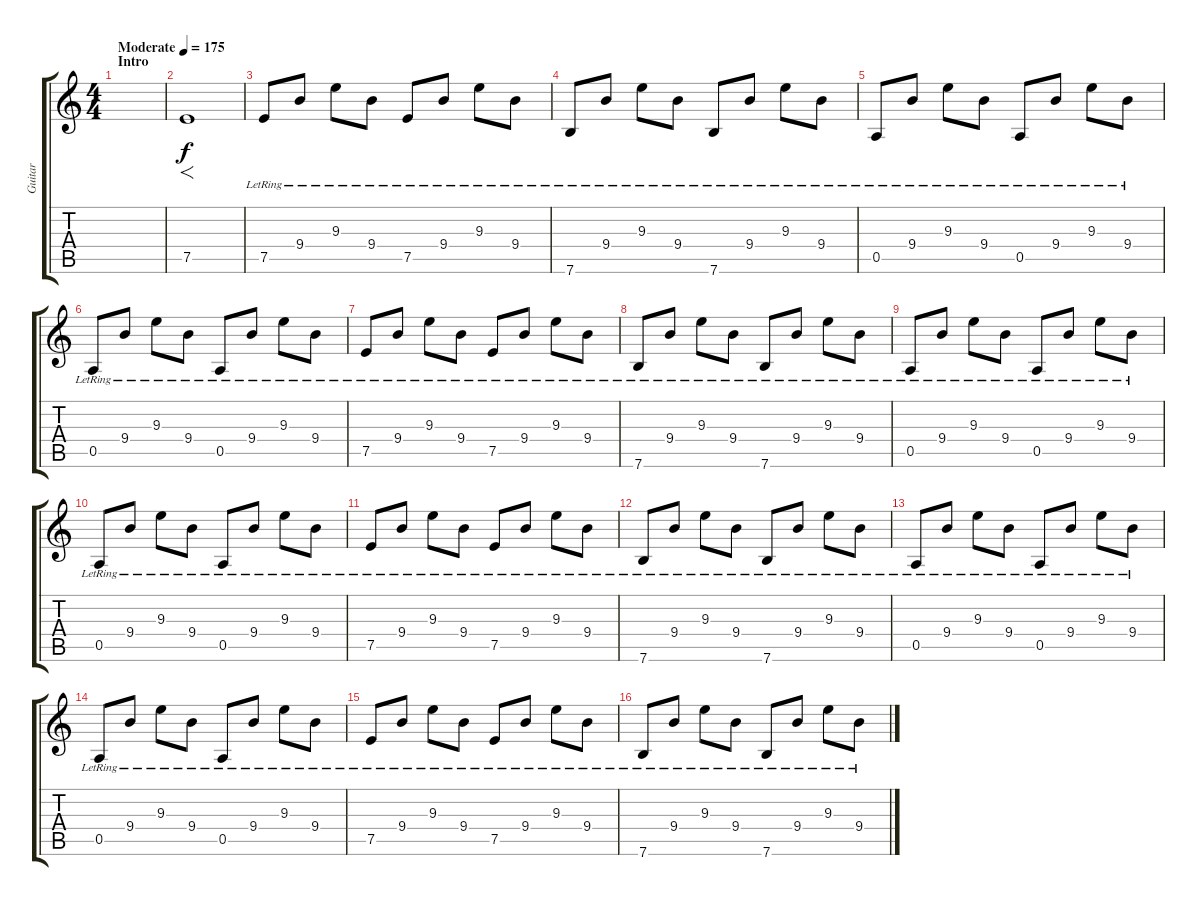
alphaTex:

\track ("Guitar" "Guitar") {instrument electricguitarclean}
\staff {score tabs}
\tuning (E4 B3 G3 D3 A2 E2) {hide}
\ts (4 4)
\section ("" "Intro")
\tempo (175 "Moderate")
\clef g2
\ks c
|
7.5.1{f} |
7.5{lr}.8 9.4{lr}.8 9.3{lr}.8 9.4{lr}.8 7.5{lr}.8 9.4{lr}.8 9.3{lr}.8 9.4{lr}.8 |
7.6{lr}.8 9.4{lr}.8 9.3{lr}.8 9.4{lr}.8 7.6{lr}.8 9.4{lr}.8 9.3{lr}.8 9.4{lr}.8 |
0.5{lr}.8 9.4{lr}.8 9.3{lr}.8 9.4{lr}.8 0.5{lr}.8 9.4{lr}.8 9.3{lr}.8 9.4{lr}.8 |
0.5{lr}.8 9.4{lr}.8 9.3{lr}.8 9.4{lr}.8 0.5{lr}.8 9.4{lr}.8 9.3{lr}.8 9.4{lr}.8 |
7.5{lr}.8 9.4{lr}.8 9.3{lr}.8 9.4{lr}.8 7.5{lr}.8 9.4{lr}.8 9.3{lr}.8 9.4{lr}.8 |
7.6{lr}.8 9.4{lr}.8 9.3{lr}.8 9.4{lr}.8 7.6{lr}.8 9.4{lr}.8 9.3{lr}.8 9.4{lr}.8 |
0.5{lr}.8 9.4{lr}.8 9.3{lr}.8 9.4{lr}.8 0.5{lr}.8 9.4{lr}.8 9.3{lr}.8 9.4{lr}.8 |
0.5{lr}.8 9.4{lr}.8 9.3{lr}.8 9.4{lr}.8 0.5{lr}.8 9.4{lr}.8 9.3{lr}.8 9.4{lr}.8 |
7.5{lr}.8 9.4{lr}.8 9.3{lr}.8 9.4{lr}.8 7.5{lr}.8 9.4{lr}.8 9.3{lr}.8 9.4{lr}.8 |
7.6{lr}.8 9.4{lr}.8 9.3{lr}.8 9.4{lr}.8 7.6{lr}.8 9.4{lr}.8 9.3{lr}.8 9.4{lr}.8 |
0.5{lr}.8 9.4{lr}.8 9.3{lr}.8 9.4{lr}.8 0.5{lr}.8 9.4{lr}.8 9.3{lr}.8 9.4{lr}.8 |
0.5{lr}.8 9.4{lr}.8 9.3{lr}.8 9.4{lr}.8 0.5{lr}.8 9.4{lr}.8 9.3{lr}.8 9.4{lr}.8 |
7.5{lr}.8 9.4{lr}.8 9.3{lr}.8 9.4{lr}.8 7.5{lr}.8 9.4{lr}.8 9.3{lr}.8 9.4{lr}.8 |
7.6{lr}.8 9.4{lr}.8 9.3{lr}.8 9.4{lr}.8 7.6{lr}.8 9.4{lr}.8 9.3{lr}.8 9.4{lr}.8
